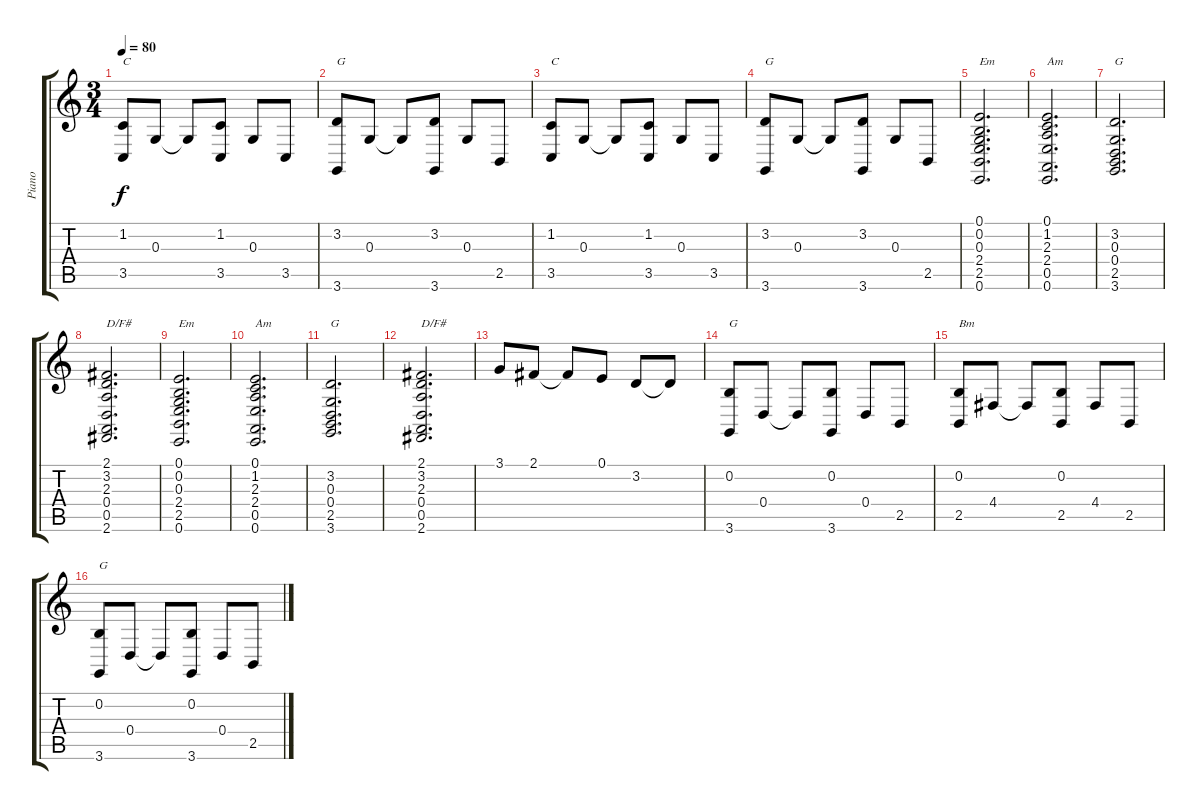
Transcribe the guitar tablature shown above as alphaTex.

\track ("Piano" "Piano") {instrument acousticgrandpiano}
\staff {score tabs}
\tuning (E4 B3 G3 D3 A2 E2) {hide}
\ts (3 4)
\tempo 80
\clef g2
\ks c
(1.2 3.5).8{txt "C" dy f} 0.3.8 0.3{t}.8 (1.2 3.5).8 0.3.8 3.5.8 |
(3.2 3.6).8{txt "G"} 0.3.8 0.3{t}.8 (3.2 3.6).8 0.3.8 2.5.8 |
(1.2 3.5).8{txt "C"} 0.3.8 0.3{t}.8 (1.2 3.5).8 0.3.8 3.5.8 |
(3.2 3.6).8{txt "G"} 0.3.8 0.3{t}.8 (3.2 3.6).8 0.3.8 2.5.8 |
(0.1 0.2 0.3 2.4 2.5 0.6).2{d txt "Em"} |
(0.1 1.2 2.3 2.4 0.5 0.6).2{d txt "Am"} |
(3.2 0.3 0.4 2.5 3.6).2{d txt "G"} |
(2.1 3.2 2.3 0.4 0.5 2.6).2{d txt "D/F#"} |
(0.1 0.2 0.3 2.4 2.5 0.6).2{d txt "Em"} |
(0.1 1.2 2.3 2.4 0.5 0.6).2{d txt "Am"} |
(3.2 0.3 0.4 2.5 3.6).2{d txt "G"} |
(2.1 3.2 2.3 0.4 0.5 2.6).2{d txt "D/F#"} |
3.1.8 2.1.8 2.1{t}.8 0.1.8 3.2.8 3.2{t}.8 |
(0.2 3.6).8{txt "G"} 0.4.8 0.4{t}.8 (0.2 3.6).8 0.4.8 2.5.8 |
(0.2 2.5).8{txt "Bm"} 4.4.8 4.4{t}.8 (0.2 2.5).8 4.4.8 2.5.8 |
(0.2 3.6).8{txt "G"} 0.4.8 0.4{t}.8 (0.2 3.6).8 0.4.8 2.5.8
